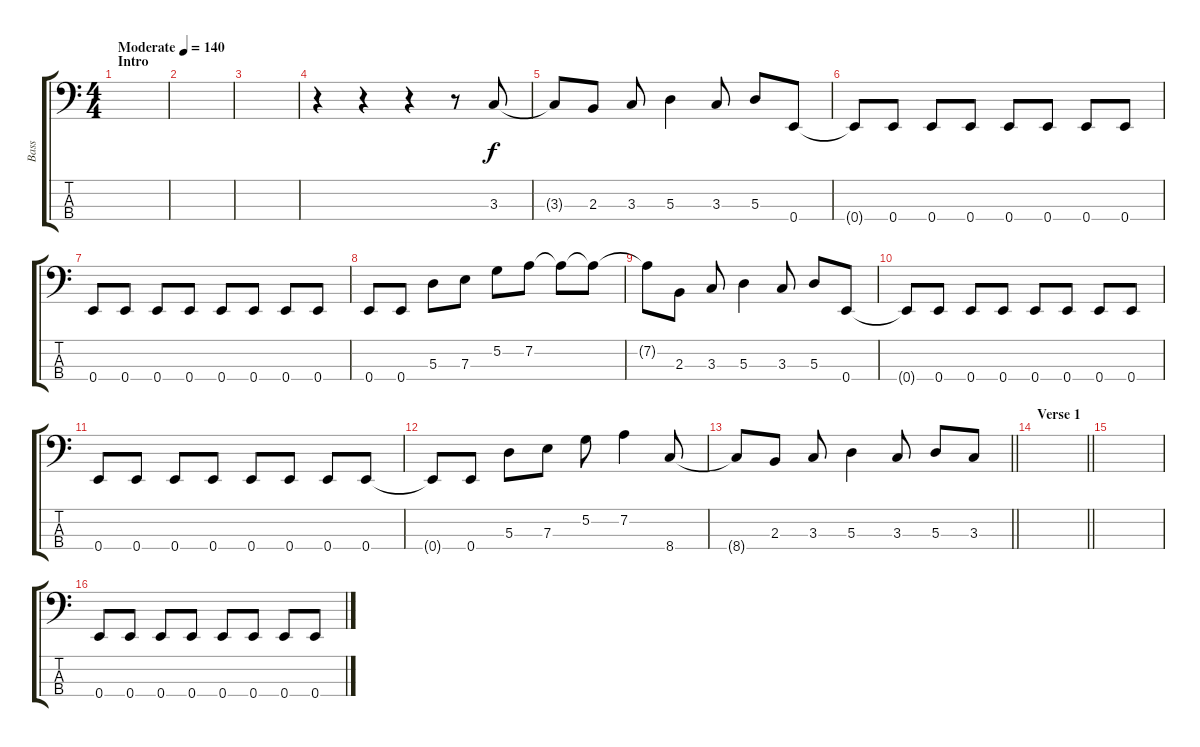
\track ("Bass" "Bass") {instrument electricbassfinger}
\staff {score tabs}
\tuning (G2 D2 A1 E1) {hide}
\ts (4 4)
\section ("" "Intro")
\tempo (140 "Moderate")
\clef f4
\ks c
|
|
|
r.4 r.4 r.4 r.8 3.3.8 |
3.3{t}.8 2.3.8 3.3.8 5.3.4 3.3.8 5.3.8 0.4.8 |
0.4{t}.8 0.4.8 0.4.8 0.4.8 0.4.8 0.4.8 0.4.8 0.4.8 |
0.4.8 0.4.8 0.4.8 0.4.8 0.4.8 0.4.8 0.4.8 0.4.8 |
0.4.8 0.4.8 5.3.8 7.3.8 5.2.8 7.2.8 7.2{t}.8 7.2{t}.8 |
7.2{t}.8 2.3.8 3.3.8 5.3.4 3.3.8 5.3.8 0.4.8 |
0.4{t}.8 0.4.8 0.4.8 0.4.8 0.4.8 0.4.8 0.4.8 0.4.8 |
0.4.8 0.4.8 0.4.8 0.4.8 0.4.8 0.4.8 0.4.8 0.4.8 |
0.4{t}.8 0.4.8 5.3.8 7.3.8 5.2.8 7.2.4 8.4.8 |
\barLineRight lightlight
8.4{t}.8 2.3.8 3.3.8 5.3.4 3.3.8 5.3.8 3.3.8 |
\section ("" "Verse 1")
\barLineRight lightlight
|
|
0.4.8 0.4.8 0.4.8 0.4.8 0.4.8 0.4.8 0.4.8 0.4.8
